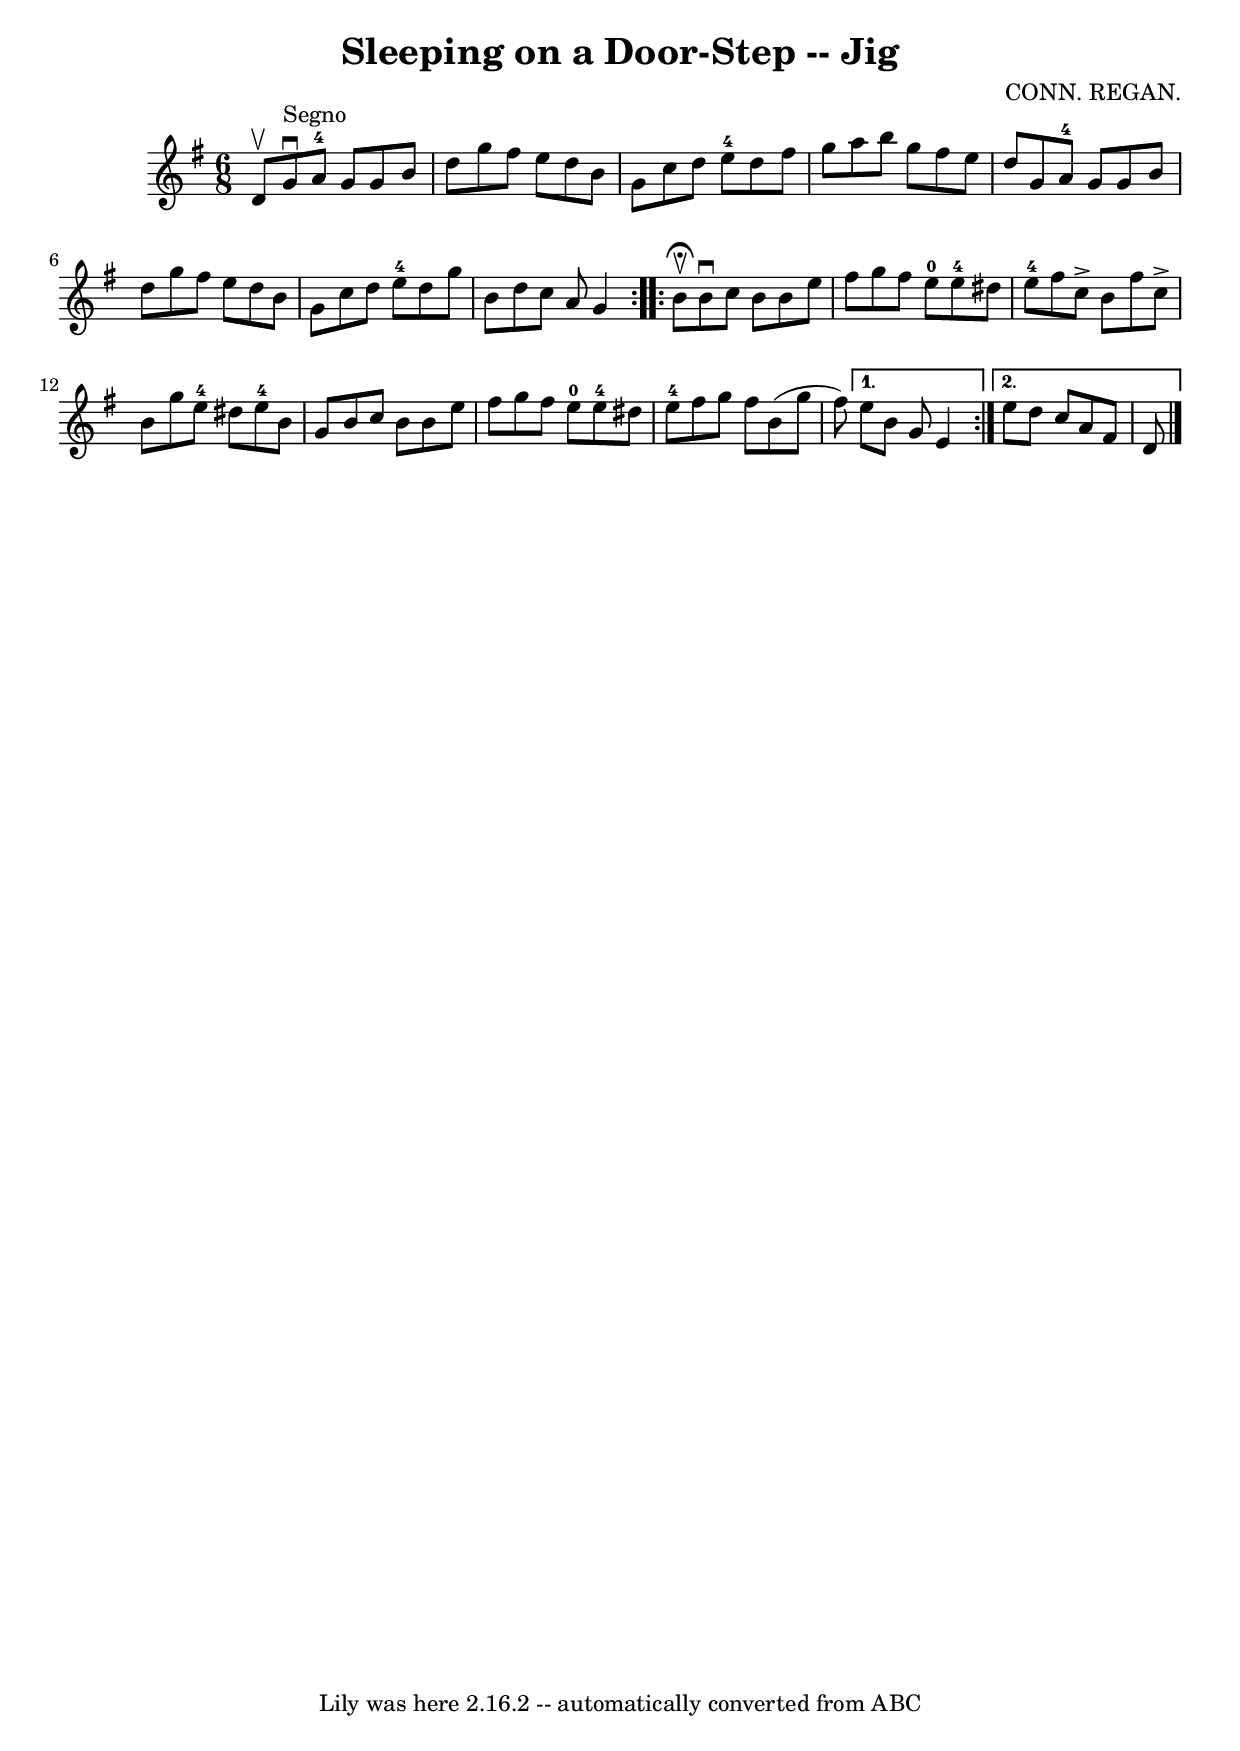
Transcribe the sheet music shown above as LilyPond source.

\version "2.16.2"
\include "Mammoth.ily"
\header {
	%% book = "Ryan's Mammoth Collection"
	composer = "CONN. REGAN."
	crossRefNumber = "1"
	footnotes = ""
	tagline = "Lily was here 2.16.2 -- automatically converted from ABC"
	title = "Sleeping on a Door-Step -- Jig"
}
voicedefault =  {


\repeat volta 2 {
\time 6/8 
\key g \major d'8^\upbow   |
 g'8^"Segno"^\downbow a'8 
-4 g'8 g'8 b'8 d''8  |
 g''8 fis''8 e''8 d''8    
b'8 g'8  |
 c''8 d''8 e''8-4 d''8 fis''8 g''8  
|
 a''8 b''8 g''8 fis''8 e''8 d''8  |
 g'8    
a'8-4 g'8 g'8 b'8 d''8  |
 g''8 fis''8 e''8 d''8 
 b'8 g'8  |
 c''8 d''8 e''8-4 d''8 g''8 b'8  
|
 d''8 c''8 a'8 g'4    } \repeat volta 2 { b'8 
^\fermata^\upbow |
 b'8^\downbow c''8 b'8 b'8 e''8    
fis''8  |
 g''8 fis''8 e''8-0 e''8-4 dis''8 e''8 
-4 |
 fis''8 c''8^\accent b'8 fis''8 c''8^\accent b'8  
|
 g''8 e''8-4 dis''8 e''8-4 b'8 g'8  |
     
b'8 c''8 b'8 b'8 e''8 fis''8  |
 g''8 fis''8 e''8 
-0 e''8-4 dis''8 e''8-4 |
 fis''8 g''8 fis''8  
 b'8 (g''8 fis''8) } \alternative{{ e''8 b'8 g'8 e'4  } {  
 e''8 d''8 c''8 a'8 fis'8 d'8    <<   \bar "|."  >>   }}
}

\score{
    <<

	\context Staff="default"
	{
	    \voicedefault 
	}

    >>
	\layout {
	}
	\midi {}
}
